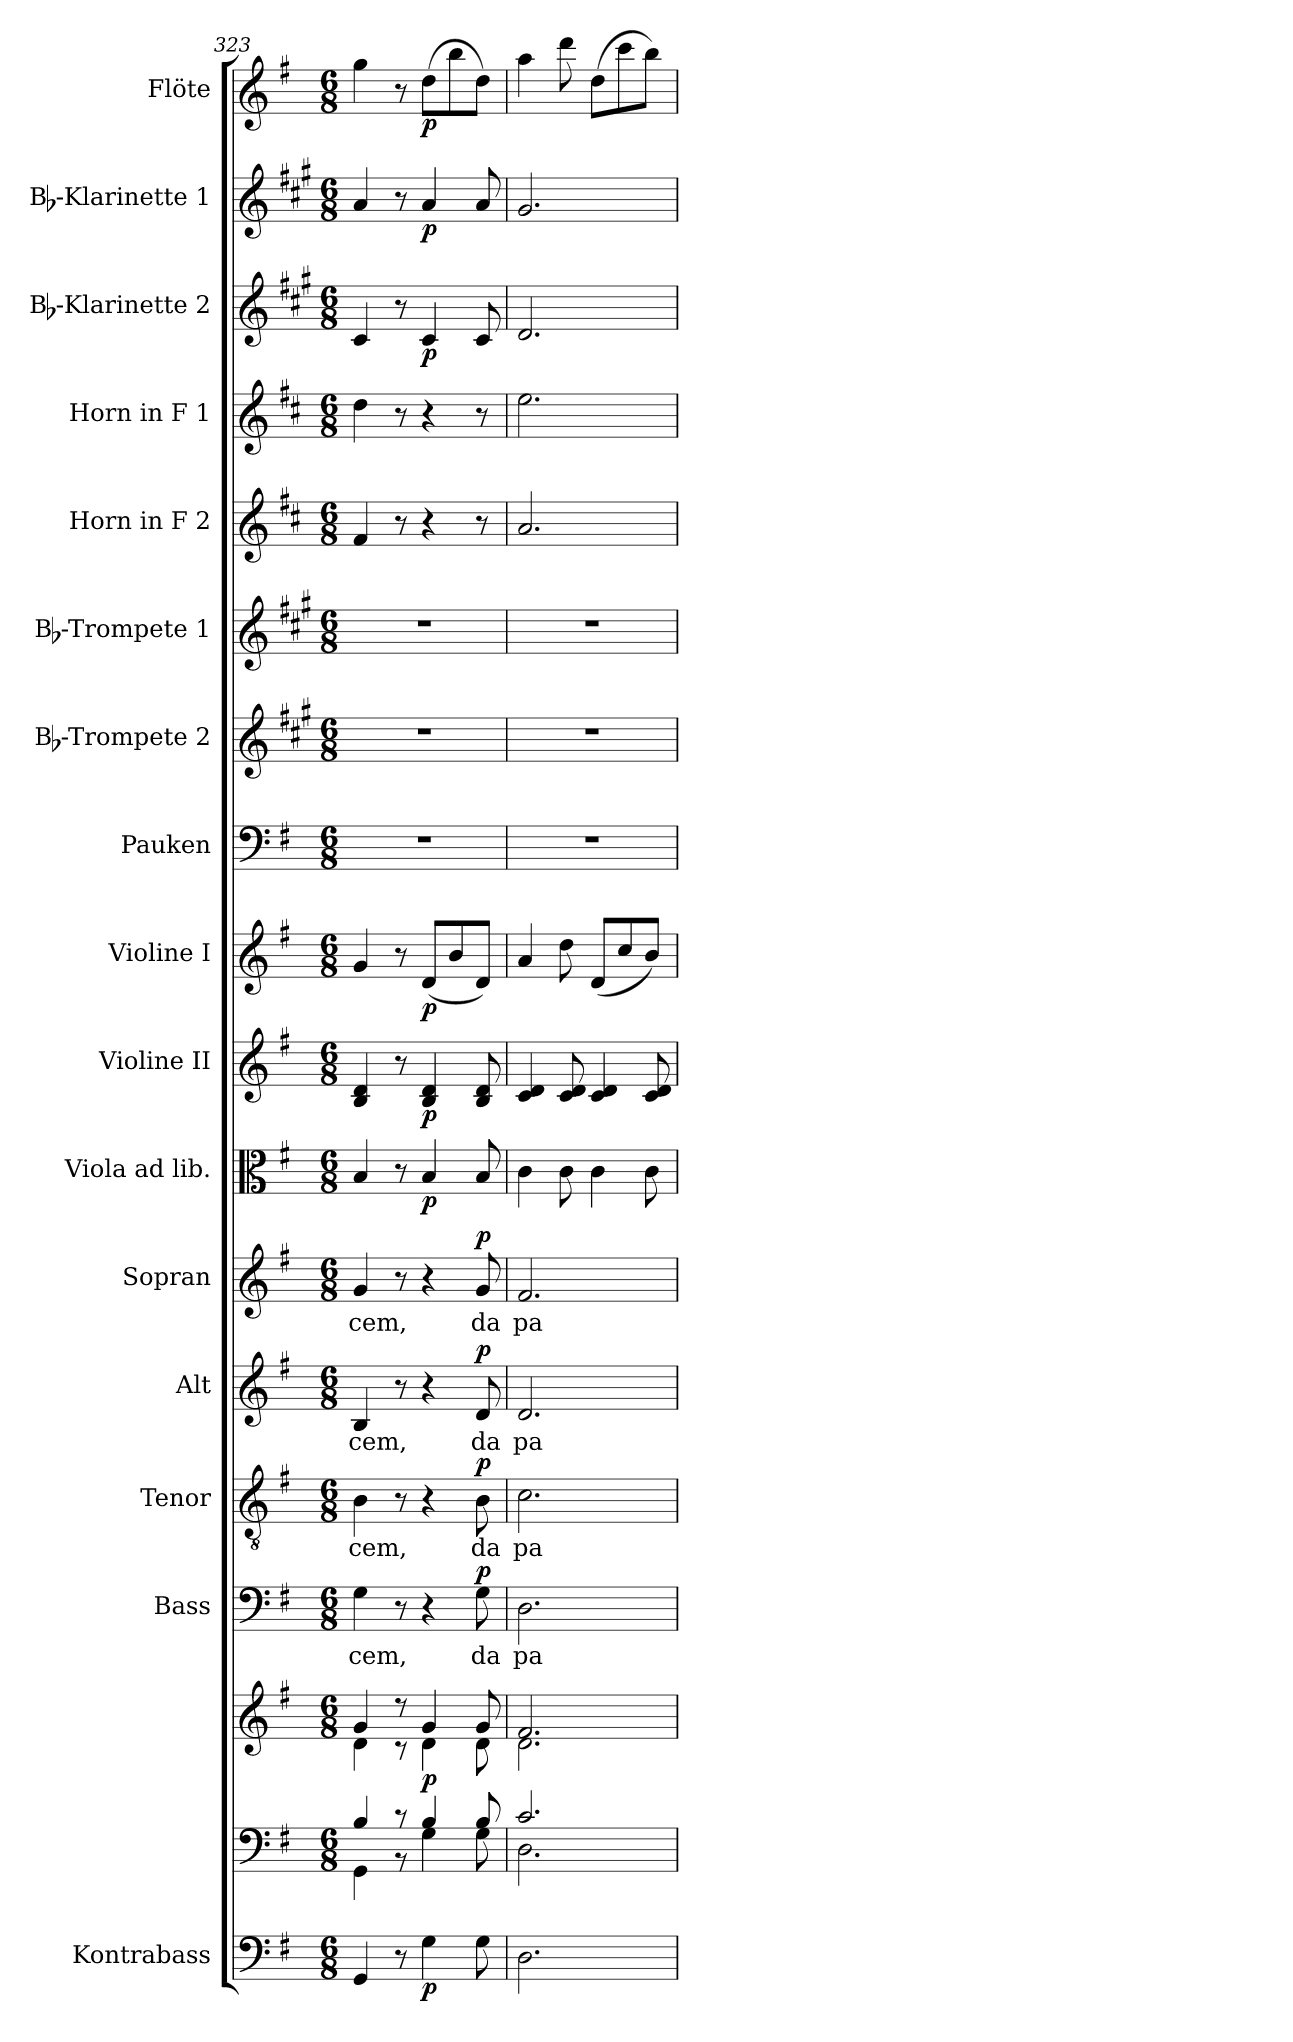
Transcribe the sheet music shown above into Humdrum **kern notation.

**kern	**dynam	**kern	**kern	**dynam	**kern	**text	**dynam	**kern	**text	**dynam	**kern	**text	**dynam	**kern	**text	**dynam	**kern	**dynam	**kern	**dynam	**kern	**dynam	**kern	**kern	**kern	**kern	**kern	**kern	**dynam	**kern	**dynam	**kern	**dynam
*part17	*part17	*part16	*part16	*part16	*part15	*part15	*part15	*part14	*part14	*part14	*part13	*part13	*part13	*part12	*part12	*part12	*part11	*part11	*part10	*part10	*part9	*part9	*part8	*part7	*part6	*part5	*part4	*part3	*part3	*part2	*part2	*part1	*part1
*staff18	*staff18	*staff17	*staff16	*staff16/17	*staff15	*staff15	*staff15	*staff14	*staff14	*staff14	*staff13	*staff13	*staff13	*staff12	*staff12	*staff12	*staff11	*staff11	*staff10	*staff10	*staff9	*staff9	*staff8	*staff7	*staff6	*staff5	*staff4	*staff3	*staff3	*staff2	*staff2	*staff1	*staff1
*I"Kontrabass	*	*	*	*	*I"Bass	*	*	*I"Tenor	*	*	*I"Alt	*	*	*I"Sopran	*	*	*I"Viola ad lib.	*	*I"Violine II	*	*I"Violine I	*	*I"Pauken	*I"Bb-Trompete 2	*I"Bb-Trompete 1	*I"Horn in F 2	*I"Horn in F 1	*I"Bb-Klarinette 2	*	*I"Bb-Klarinette 1	*	*I"Flöte	*
*I'Kb.	*	*	*	*	*I'B.	*	*	*I'T.	*	*	*I'A.	*	*	*I'S.	*	*	*I'Vla.	*	*I'Vl. II	*	*I'Vl. I	*	*I'Pk.	*I'Bb Trp. 2	*I'Bb Trp. 1	*	*	*I'Bb Kl. 2	*	*I'Bb Kl. 1	*	*I'Fl.	*
*clefF4	*	*clefF4	*clefG2	*	*clefF4	*	*	*clefGv2	*	*	*clefG2	*	*	*clefG2	*	*	*clefC3	*	*clefG2	*	*clefG2	*	*clefF4	*clefG2	*clefG2	*clefG2	*clefG2	*clefG2	*	*clefG2	*	*clefG2	*
*ITrd7c12	*	*	*	*	*	*	*	*	*	*	*	*	*	*	*	*	*	*	*	*	*	*	*	*ITrd1c2	*ITrd1c2	*ITrd4c7	*ITrd4c7	*ITrd1c2	*	*ITrd1c2	*	*	*
*k[f#]	*	*k[f#]	*k[f#]	*	*k[f#]	*	*	*k[f#]	*	*	*k[f#]	*	*	*k[f#]	*	*	*k[f#]	*	*k[f#]	*	*k[f#]	*	*k[f#]	*k[f#]	*k[f#]	*k[f#]	*k[f#]	*k[f#]	*	*k[f#]	*	*k[f#]	*
*G:	*	*G:	*G:	*	*G:	*	*	*G:	*	*	*G:	*	*	*G:	*	*	*G:	*	*G:	*	*G:	*	*G:	*G:	*G:	*G:	*G:	*G:	*	*G:	*	*G:	*
*M6/8	*	*M6/8	*M6/8	*	*M6/8	*	*	*M6/8	*	*	*M6/8	*	*	*M6/8	*	*	*M6/8	*	*M6/8	*	*M6/8	*	*M6/8	*M6/8	*M6/8	*M6/8	*M6/8	*M6/8	*	*M6/8	*	*M6/8	*
=323	=323	=323	=323	=323	=323	=323	=323	=323	=323	=323	=323	=323	=323	=323	=323	=323	=323	=323	=323	=323	=323	=323	=323	=323	=323	=323	=323	=323	=323	=323	=323	=323	=323
*	*	*^	*^	*	*	*	*	*	*	*	*	*	*	*	*	*	*	*	*	*	*	*	*	*	*	*	*	*	*	*	*	*	*
!	!	!	!	!	!	!	!	!LO:LY:b	!	!	!LO:LY:b	!	!	!LO:LY:b	!	!	!LO:LY:b	!	!	!	!	!	!	!	!	!	!	!	!	!	!	!	!	!	!
4GGG/	.	4B/	4GG\	4g/	4d\	.	4G\	-cem,	.	4B\	-cem,	.	4B/	-cem,	.	4g/	-cem,	.	4B/	.	4B/ 4d/	.	4g/	.	2.r	2.r	2.r	4B/	4g\	4B/	.	4g/	.	4gg\	.
8r	.	8r	8r	8r	8r	.	8r	.	.	8r	.	.	8r	.	.	8r	.	.	8r	.	8r	.	8r	.	.	.	.	8r	8r	8r	.	8r	.	8r	.
!	!LO:DY:b	!	!	!	!	!LO:DY:b	!	!	!	!	!	!	!	!	!	!	!	!	!	!LO:DY:b	!	!LO:DY:b	!	!LO:DY:b	!	!	!	!	!	!	!LO:DY:b	!	!LO:DY:b	!	!LO:DY:b
4GG\	p	4B/	4G\	4g/	4d\	p	4r	.	.	4r	.	.	4r	.	.	4r	.	.	4B/	p	4B/ 4d/	p	(<8d/L	p	.	.	.	4r	4r	4B/	p	4g/	p	(>8dd\L	p
.	.	.	.	.	.	.	.	.	.	.	.	.	.	.	.	.	.	.	.	.	.	.	8b/	.	.	.	.	.	.	.	.	.	.	8bb\	.
!	!	!	!	!	!	!	!	!LO:LY:b	!LO:DY:a	!	!LO:LY:b	!LO:DY:a	!	!LO:LY:b	!LO:DY:a	!	!LO:LY:b	!LO:DY:a	!	!	!	!	!	!	!	!	!	!	!	!	!	!	!	!	!
8GG\	.	8B/	8G\	8g/	8d\	.	8G\	da	p	8B\	da	p	8d/	da	p	8g/	da	p	8B/	.	8B/ 8d/	.	8d/J)	.	.	.	.	8r	8r	8B/	.	8g/	.	8dd\J)	.
=324	=324	=324	=324	=324	=324	=324	=324	=324	=324	=324	=324	=324	=324	=324	=324	=324	=324	=324	=324	=324	=324	=324	=324	=324	=324	=324	=324	=324	=324	=324	=324	=324	=324	=324	=324
!	!	!	!	!	!	!	!	!LO:LY:b	!	!	!LO:LY:b	!	!	!LO:LY:b	!	!	!LO:LY:b	!	!	!	!	!	!	!	!	!	!	!	!	!	!	!	!	!	!
2.DD\	.	2.c/	2.D\	2.f#/	2.d\	.	2.D\	pa-	.	2.c\	pa-	.	2.d/	pa-	.	2.f#/	pa-	.	4c\	.	4c/ 4d/	.	4a/	.	2.r	2.r	2.r	2.d/	2.a\	2.c/	.	2.f#/	.	4aa\	.
.	.	.	.	.	.	.	.	.	.	.	.	.	.	.	.	.	.	.	8c\	.	8c/ 8d/	.	8dd\	.	.	.	.	.	.	.	.	.	.	8ddd\	.
.	.	.	.	.	.	.	.	.	.	.	.	.	.	.	.	.	.	.	4c\	.	4c/ 4d/	.	(<8d/L	.	.	.	.	.	.	.	.	.	.	(>8dd\L	.
.	.	.	.	.	.	.	.	.	.	.	.	.	.	.	.	.	.	.	.	.	.	.	8cc/	.	.	.	.	.	.	.	.	.	.	8ccc\	.
.	.	.	.	.	.	.	.	.	.	.	.	.	.	.	.	.	.	.	8c\	.	8c/ 8d/	.	8b/J)	.	.	.	.	.	.	.	.	.	.	8bb\J)	.
*	*	*v	*v	*	*	*	*	*	*	*	*	*	*	*	*	*	*	*	*	*	*	*	*	*	*	*	*	*	*	*	*	*	*	*	*
*	*	*	*v	*v	*	*	*	*	*	*	*	*	*	*	*	*	*	*	*	*	*	*	*	*	*	*	*	*	*	*	*	*	*	*
=	=	=	=	=	=	=	=	=	=	=	=	=	=	=	=	=	=	=	=	=	=	=	=	=	=	=	=	=	=	=	=	=	=
*-	*-	*-	*-	*-	*-	*-	*-	*-	*-	*-	*-	*-	*-	*-	*-	*-	*-	*-	*-	*-	*-	*-	*-	*-	*-	*-	*-	*-	*-	*-	*-	*-	*-
